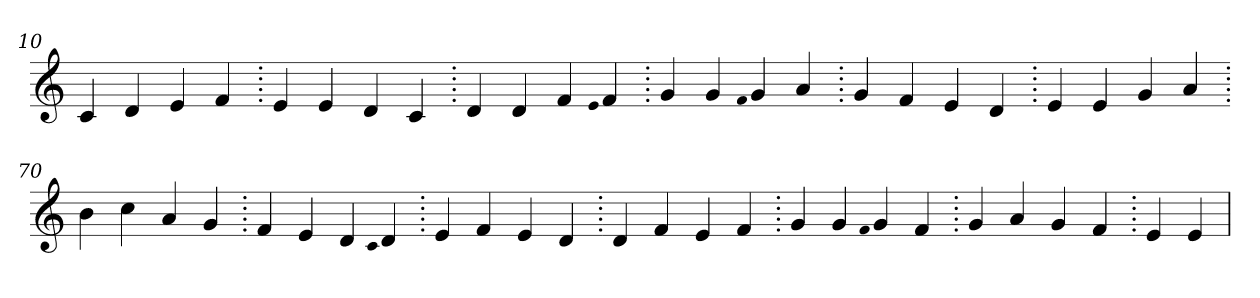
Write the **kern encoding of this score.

**kern
*part1
*staff1
*clefG2
=10.
4c
4d
4e
4f
=20.
4e
4e
4d
4c
=30.
4d
4d
4f
qqe
4f
=40.
4g
4g
qqf
4g
4a
=50.
4g
4f
4e
4d
=60.
4e
4e
4g
4a
=70.
4b
4cc
4a
4g
=80.
4f
4e
4d
qqc
4d
=90.
4e
4f
4e
4d
=100.
4d
4f
4e
4f
=110.
4g
4g
qqf
4g
4f
=120.
4g
4a
4g
4f
=130.
4e
4e
=
*-
